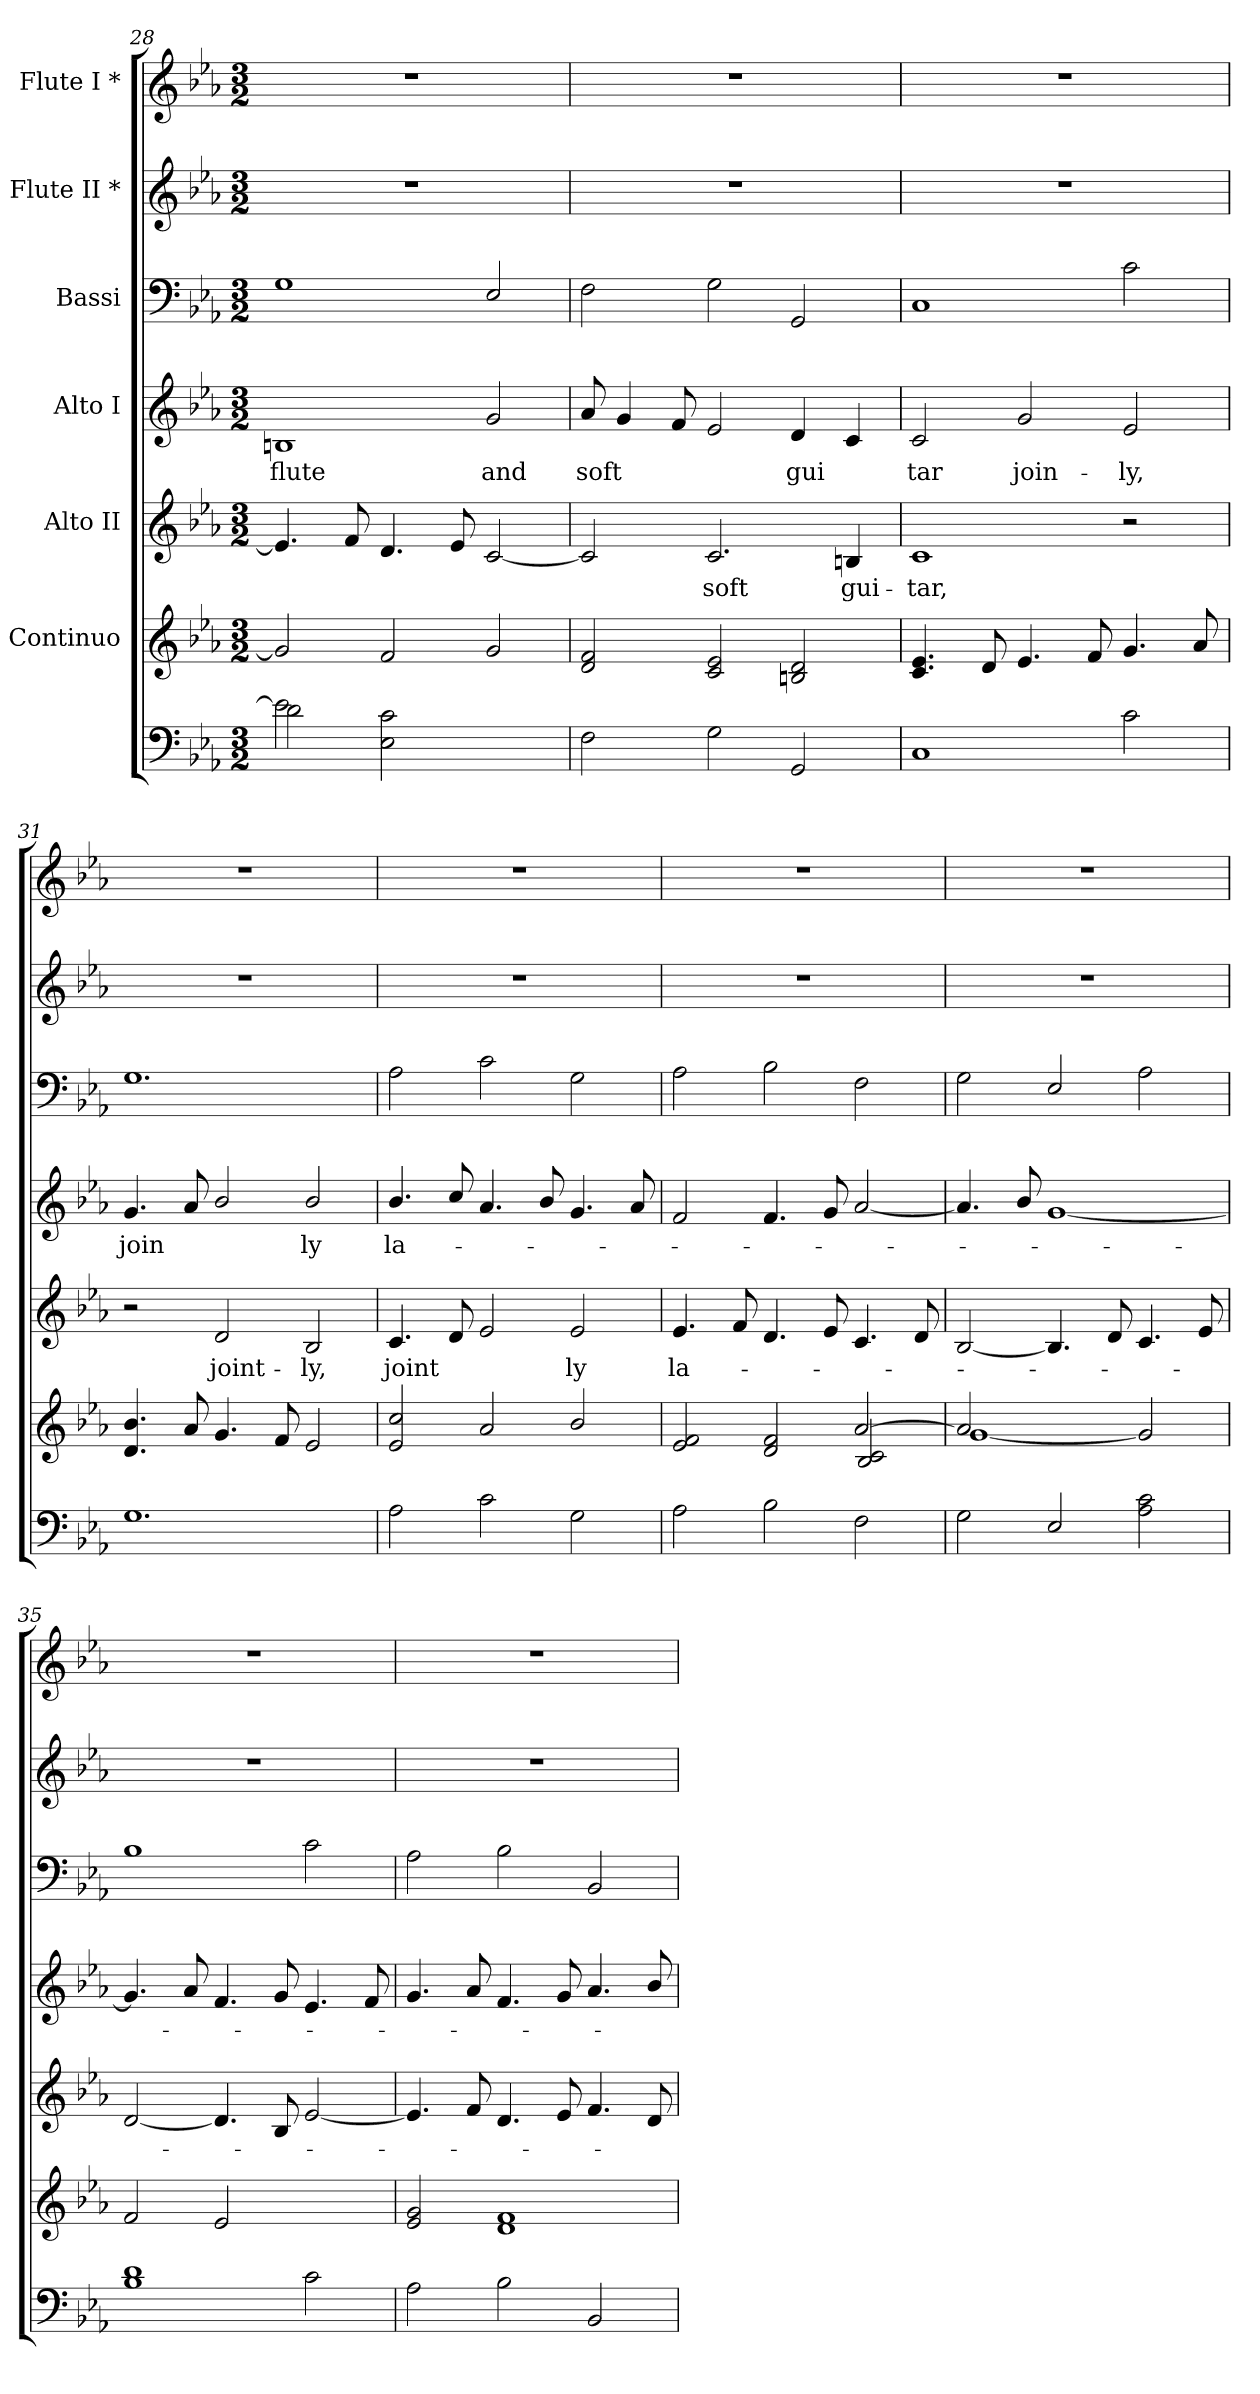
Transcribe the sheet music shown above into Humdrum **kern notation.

**kern	**kern	**kern	**text	**kern	**text	**kern	**kern	**kern
*part7	*part6	*part5	*part5	*part4	*part4	*part3	*part2	*part1
*staff7	*staff6	*staff5	*staff5	*staff4	*staff4	*staff3	*staff2	*staff1
*	*I"Continuo	*I"Alto II	*	*I"Alto I	*	*I"Bassi	*I"Flute II *	*I"Flute I *
*clefF4	*clefG2	*clefG2	*	*clefG2	*	*clefF4	*clefG2	*clefG2
*k[b-e-a-]	*k[b-e-a-]	*k[b-e-a-]	*	*k[b-e-a-]	*	*k[b-e-a-]	*k[b-e-a-]	*k[b-e-a-]
*E-:	*E-:	*E-:	*	*E-:	*	*E-:	*E-:	*E-:
*M3/2	*M3/2	*M3/2	*	*M3/2	*	*M3/2	*M3/2	*M3/2
=28	=28	=28	=28	=28	=28	=28	=28	=28
*^	*	*	*	*	*	*	*	*
!	!	!	!	!	!	!LO:LY:b	!	!LO:N:vis=1	!LO:N:vis=1
2e-\]	2d\	2g/]	4.e-/]	.	1Bn	flute	1G	1.r	1.r
.	.	.	8f/	.	.	.	.	.	.
2ryy	2E-\ 2c\	2f/	4.d/	.	.	.	.	.	.
.	.	.	8e-/	.	.	.	.	.	.
!	!	!	!	!	!	!LO:LY:b	!	!	!
2ryy	2ryy	2g/	[<2c/	.	2g/	and	2E-/	.	.
!!LO:LB:g=z
=29	=29	=29	=29	=29	=29	=29	=29	=29	=29
!	!	!	!	!	!	!LO:LY:b	!	!LO:N:vis=1	!LO:N:vis=1
*v	*v	*	*	*	*	*	*	*	*
2F\	2d/ 2f/	2c/]	.	8a-/	soft	2F\	1.r	1.r
.	.	.	.	4g/	.	.	.	.
.	.	.	.	8f/	.	.	.	.
!	!	!	!LO:LY:b	!	!	!	!	!
2G\	2c/ 2e-/	2.c/	-soft	2e-/	.	2G\	.	.
!	!	!	!	!	!LO:LY:b	!	!	!
2GG/	2Bn/ 2d/	.	.	4d/	gui	2GG/	.	.
!	!	!	!LO:LY:b	!	!	!	!	!
.	.	4Bn/	gui-	4c/	.	.	.	.
!!LO:LB:g=z
=30	=30	=30	=30	=30	=30	=30	=30	=30
!	!	!	!LO:LY:b	!	!LO:LY:b	!	!LO:N:vis=1	!LO:N:vis=1
1C	4.c/ 4.e-/	1c	-tar,	2c/	tar	1C	1.r	1.r
.	8d/	.	.	.	.	.	.	.
!	!	!	!	!	!LO:LY:b	!	!	!
.	4.e-/	.	.	2g/	join-	.	.	.
.	8f/	.	.	.	.	.	.	.
!	!	!	!	!	!LO:LY:b	!	!	!
2c\	4.g/	2r	.	2e-/	-ly,	2c\	.	.
.	8a-/	.	.	.	.	.	.	.
=31	=31	=31	=31	=31	=31	=31	=31	=31
!	!	!	!	!	!LO:LY:b	!	!LO:N:vis=1	!LO:N:vis=1
1.G	4.d/ 4.b-/	2r	.	4.g/	join	1.G	1.r	1.r
.	8a-/	.	.	8a-/	.	.	.	.
!	!	!	!LO:LY:b	!	!	!	!	!
.	4.g/	2d/	joint-	2b-/	.	.	.	.
.	8f/	.	.	.	.	.	.	.
!	!	!	!LO:LY:b	!	!LO:LY:b	!	!	!
.	2e-/	2B-/	-ly,	2b-/	ly	.	.	.
=32	=32	=32	=32	=32	=32	=32	=32	=32
!	!	!	!LO:LY:b	!	!LO:LY:b	!	!LO:N:vis=1	!LO:N:vis=1
2A-\	2e-/ 2cc/	4.c/	joint	4.b-/	la-	2A-\	1.r	1.r
.	.	8d/	.	8cc/	.	.	.	.
2c\	2a-/	2e-/	.	4.a-/	.	2c\	.	.
.	.	.	.	8b-/	.	.	.	.
!	!	!	!LO:LY:b	!	!	!	!	!
2G\	2b-/	2e-/	ly	4.g/	.	2G\	.	.
.	.	.	.	8a-/	.	.	.	.
=33	=33	=33	=33	=33	=33	=33	=33	=33
*	*^	*	*	*	*	*	*	*
!	!	!	!	!LO:LY:b	!	!	!	!LO:N:vis=1	!LO:N:vis=1
2A-\	2e-/ 2f/	1ryy	4.e-/	la-	2f/	.	2A-\	1.r	1.r
.	.	.	8f/	.	.	.	.	.	.
2B-\	2d/ 2f/	.	4.d/	.	4.f/	.	2B-\	.	.
.	.	.	8e-/	.	8g/	.	.	.	.
2F\	[<2a-/	2B-/ 2c/	4.c/	.	[<2a-/	.	2F\	.	.
.	.	.	8d/	.	.	.	.	.	.
=34	=34	=34	=34	=34	=34	=34	=34	=34	=34
!	!	!	!	!	!	!	!	!LO:N:vis=1	!LO:N:vis=1
2G\	2a-/]	[<1g	[<2B-/	.	4.a-/]	.	2G\	1.r	1.r
.	.	.	.	.	8b-/	.	.	.	.
2E-/	1ryy	.	4.B-/]	.	[<1g	.	2E-/	.	.
.	.	.	8d/	.	.	.	.	.	.
2A-\ 2c\	.	2g/]	4.c/	.	.	.	2A-\	.	.
.	.	.	8e-/	.	.	.	.	.	.
*	*v	*v	*	*	*	*	*	*	*
!!LO:PB:g=z
=35	=35	=35	=35	=35	=35	=35	=35	=35
!	!	!	!	!	!	!	!LO:N:vis=1	!LO:N:vis=1
1B- 1d	2f/	[<2d/	.	4.g/]	.	1B-	1.r	1.r
.	.	.	.	8a-/	.	.	.	.
.	2e-/	4.d/]	.	4.f/	.	.	.	.
.	.	8B-/	.	8g/	.	.	.	.
2c\	2ryy	[<2e-/	.	4.e-/	.	2c\	.	.
.	.	.	.	8f/	.	.	.	.
!!LO:LB:g=z
=36	=36	=36	=36	=36	=36	=36	=36	=36
!	!	!	!	!	!	!	!LO:N:vis=1	!LO:N:vis=1
2A-\	2e-/ 2g/	4.e-/]	.	4.g/	.	2A-\	1.r	1.r
.	.	8f/	.	8a-/	.	.	.	.
2B-\	1d 1f	4.d/	.	4.f/	.	2B-\	.	.
.	.	8e-/	.	8g/	.	.	.	.
2BB-/	.	4.f/	.	4.a-/	.	2BB-/	.	.
.	.	8d/	.	8b-/	.	.	.	.
=	=	=	=	=	=	=	=	=
*-	*-	*-	*-	*-	*-	*-	*-	*-
